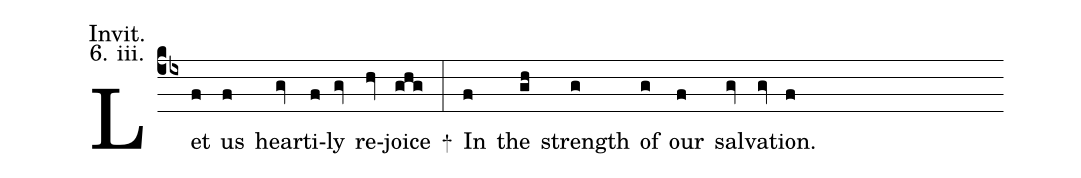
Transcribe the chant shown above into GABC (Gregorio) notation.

annotation: Invit.;
annotation: 6. iii.;
%%
(cb4) Let(f) us(f) hear(gv)ti(f)ly(gv) re(hv)joice(ghg) <sp>+</sp>(:) In(f) the(gh) strength(g) of(g) our(f) sal(gv)va(gv)tion.(f)
